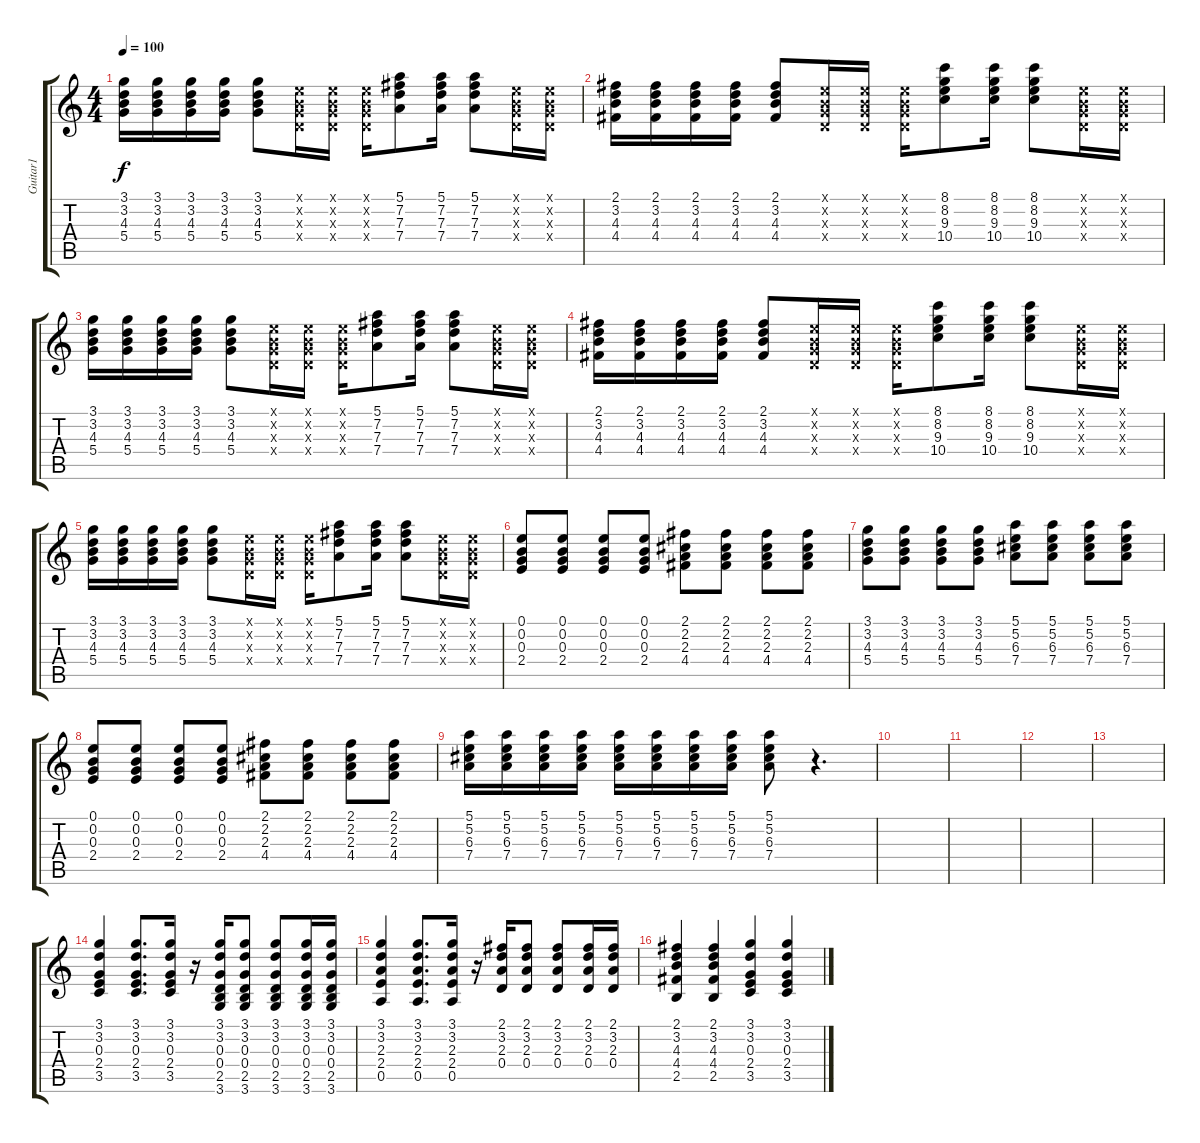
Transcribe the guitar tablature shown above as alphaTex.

\track ("Guitar1" "Guitar1") {instrument electricguitarclean}
\staff {score tabs}
\tuning (E4 B3 G3 D3 A2 E2) {hide}
\ts (4 4)
\tempo 100
\clef g2
\ks c
(3.1 3.2 4.3 5.4).16{dy f} (3.1 3.2 4.3 5.4).16 (3.1 3.2 4.3 5.4).16 (3.1 3.2 4.3 5.4).16 (3.1 3.2 4.3 5.4).8 (0.1{x} 0.2{x} 0.3{x} 0.4{x}).16 (0.1{x} 0.2{x} 0.3{x} 0.4{x}).16 (0.1{x} 0.2{x} 0.3{x} 0.4{x}).16 (5.1 7.2 7.3 7.4).8 (5.1 7.2 7.3 7.4).16 (5.1 7.2 7.3 7.4).8 (0.1{x} 0.2{x} 0.3{x} 0.4{x}).16 (0.1{x} 0.2{x} 0.3{x} 0.4{x}).16 |
(2.1 3.2 4.3 4.4).16 (2.1 3.2 4.3 4.4).16 (2.1 3.2 4.3 4.4).16 (2.1 3.2 4.3 4.4).16 (2.1 3.2 4.3 4.4).8 (0.1{x} 0.2{x} 0.3{x} 0.4{x}).16 (0.1{x} 0.2{x} 0.3{x} 0.4{x}).16 (0.1{x} 0.2{x} 0.3{x} 0.4{x}).16 (8.1 8.2 9.3 10.4).8 (8.1 8.2 9.3 10.4).16 (8.1 8.2 9.3 10.4).8 (0.1{x} 0.2{x} 0.3{x} 0.4{x}).16 (0.1{x} 0.2{x} 0.3{x} 0.4{x}).16 |
(3.1 3.2 4.3 5.4).16 (3.1 3.2 4.3 5.4).16 (3.1 3.2 4.3 5.4).16 (3.1 3.2 4.3 5.4).16 (3.1 3.2 4.3 5.4).8 (0.1{x} 0.2{x} 0.3{x} 0.4{x}).16 (0.1{x} 0.2{x} 0.3{x} 0.4{x}).16 (0.1{x} 0.2{x} 0.3{x} 0.4{x}).16 (5.1 7.2 7.3 7.4).8 (5.1 7.2 7.3 7.4).16 (5.1 7.2 7.3 7.4).8 (0.1{x} 0.2{x} 0.3{x} 0.4{x}).16 (0.1{x} 0.2{x} 0.3{x} 0.4{x}).16 |
(2.1 3.2 4.3 4.4).16 (2.1 3.2 4.3 4.4).16 (2.1 3.2 4.3 4.4).16 (2.1 3.2 4.3 4.4).16 (2.1 3.2 4.3 4.4).8 (0.1{x} 0.2{x} 0.3{x} 0.4{x}).16 (0.1{x} 0.2{x} 0.3{x} 0.4{x}).16 (0.1{x} 0.2{x} 0.3{x} 0.4{x}).16 (8.1 8.2 9.3 10.4).8 (8.1 8.2 9.3 10.4).16 (8.1 8.2 9.3 10.4).8 (0.1{x} 0.2{x} 0.3{x} 0.4{x}).16 (0.1{x} 0.2{x} 0.3{x} 0.4{x}).16 |
(3.1 3.2 4.3 5.4).16 (3.1 3.2 4.3 5.4).16 (3.1 3.2 4.3 5.4).16 (3.1 3.2 4.3 5.4).16 (3.1 3.2 4.3 5.4).8 (0.1{x} 0.2{x} 0.3{x} 0.4{x}).16 (0.1{x} 0.2{x} 0.3{x} 0.4{x}).16 (0.1{x} 0.2{x} 0.3{x} 0.4{x}).16 (5.1 7.2 7.3 7.4).8 (5.1 7.2 7.3 7.4).16 (5.1 7.2 7.3 7.4).8 (0.1{x} 0.2{x} 0.3{x} 0.4{x}).16 (0.1{x} 0.2{x} 0.3{x} 0.4{x}).16 |
(0.1 0.2 0.3 2.4).8 (0.1 0.2 0.3 2.4).8 (0.1 0.2 0.3 2.4).8 (0.1 0.2 0.3 2.4).8 (2.1 2.2 2.3 4.4).8 (2.1 2.2 2.3 4.4).8 (2.1 2.2 2.3 4.4).8 (2.1 2.2 2.3 4.4).8 |
(3.1 3.2 4.3 5.4).8 (3.1 3.2 4.3 5.4).8 (3.1 3.2 4.3 5.4).8 (3.1 3.2 4.3 5.4).8 (5.1 5.2 6.3 7.4).8 (5.1 5.2 6.3 7.4).8 (5.1 5.2 6.3 7.4).8 (5.1 5.2 6.3 7.4).8 |
(0.1 0.2 0.3 2.4).8 (0.1 0.2 0.3 2.4).8 (0.1 0.2 0.3 2.4).8 (0.1 0.2 0.3 2.4).8 (2.1 2.2 2.3 4.4).8 (2.1 2.2 2.3 4.4).8 (2.1 2.2 2.3 4.4).8 (2.1 2.2 2.3 4.4).8 |
(5.1 5.2 6.3 7.4).16 (5.1 5.2 6.3 7.4).16 (5.1 5.2 6.3 7.4).16 (5.1 5.2 6.3 7.4).16 (5.1 5.2 6.3 7.4).16 (5.1 5.2 6.3 7.4).16 (5.1 5.2 6.3 7.4).16 (5.1 5.2 6.3 7.4).16 (5.1 5.2 6.3 7.4).8 r.4{d} |
|
|
|
|
(3.1 3.2 0.3 2.4 3.5).4 (3.1 3.2 0.3 2.4 3.5).8{d} (3.1 3.2 0.3 2.4 3.5).16 r.16 (3.1 3.2 0.3 0.4 2.5 3.6).16 (3.1 3.2 0.3 0.4 2.5 3.6).8 (3.1 3.2 0.3 0.4 2.5 3.6).8 (3.1 3.2 0.3 0.4 2.5 3.6).16 (3.1 3.2 0.3 0.4 2.5 3.6).16 |
(3.1 3.2 2.3 2.4 0.5).4 (3.1 3.2 2.3 2.4 0.5).8{d} (3.1 3.2 2.3 2.4 0.5).16 r.16 (2.1 3.2 2.3 0.4).16 (2.1 3.2 2.3 0.4).8 (2.1 3.2 2.3 0.4).8 (2.1 3.2 2.3 0.4).16 (2.1 3.2 2.3 0.4).16 |
(2.1 3.2 4.3 4.4 2.5).4 (2.1 3.2 4.3 4.4 2.5).4 (3.1 3.2 0.3 2.4 3.5).4 (3.1 3.2 0.3 2.4 3.5).4
